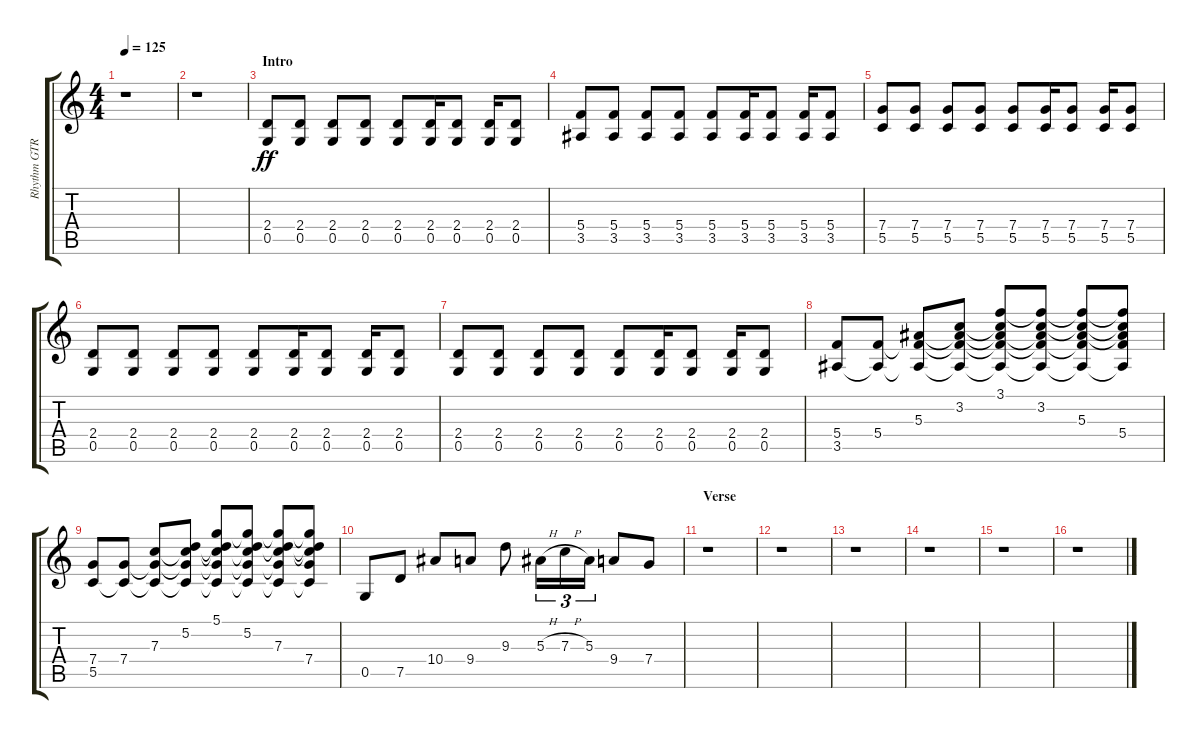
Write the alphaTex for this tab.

\track ("Rhythm GTR 1" "Rhythm GTR") {instrument overdrivenguitar}
\staff {score tabs}
\tuning (D4 A3 F3 C3 G2 C2) {hide}
\ts (4 4)
\tempo 125
\clef g2
\ks aminor
r.1{dy ff instrument overdrivenguitar} |
r.1 |
\section ("" "Intro")
(2.4 0.5).8 (2.4 0.5).8 (2.4 0.5).8 (2.4 0.5).8 (2.4 0.5).8 (2.4 0.5).16 (2.4 0.5).8 (2.4 0.5).16 (2.4 0.5).8 |
(5.4 3.5).8 (5.4 3.5).8 (5.4 3.5).8 (5.4 3.5).8 (5.4 3.5).8 (5.4 3.5).16 (5.4 3.5).8 (5.4 3.5).16 (5.4 3.5).8 |
(7.4 5.5).8 (7.4 5.5).8 (7.4 5.5).8 (7.4 5.5).8 (7.4 5.5).8 (7.4 5.5).16 (7.4 5.5).8 (7.4 5.5).16 (7.4 5.5).8 |
(2.4 0.5).8 (2.4 0.5).8 (2.4 0.5).8 (2.4 0.5).8 (2.4 0.5).8 (2.4 0.5).16 (2.4 0.5).8 (2.4 0.5).16 (2.4 0.5).8 |
(2.4 0.5).8 (2.4 0.5).8 (2.4 0.5).8 (2.4 0.5).8 (2.4 0.5).8 (2.4 0.5).16 (2.4 0.5).8 (2.4 0.5).16 (2.4 0.5).8 |
(5.4 3.5).8 (5.4 3.5{t}).8 (5.3 5.4{t} 3.5{t}).8 (3.2 5.3{t} 5.4{t} 3.5{t}).8 (3.1 3.2{t} 5.3{t} 5.4{t} 3.5{t}).8 (3.1{t} 3.2 5.3{t} 5.4{t} 3.5{t}).8 (3.1{t} 3.2{t} 5.3 5.4{t} 3.5{t}).8 (3.1{t} 3.2{t} 5.3{t} 5.4 3.5{t}).8 |
(7.4 5.5).8 (7.4 5.5{t}).8 (7.3 7.4{t} 5.5{t}).8 (5.2 7.3{t} 7.4{t} 5.5{t}).8 (5.1 5.2{t} 7.3{t} 7.4{t} 5.5{t}).8 (5.1{t} 5.2 7.3{t} 7.4{t} 5.5{t}).8 (5.1{t} 5.2{t} 7.3 7.4{t} 5.5{t}).8 (5.1{t} 5.2{t} 7.3{t} 7.4 5.5{t}).8 |
0.5.8 7.5.8 10.4.8 9.4.8 9.3.8 5.3{h}.16{tu (3 2)} 7.3{h}.16{tu (3 2)} 5.3.16{tu (3 2)} 9.4.8 7.4.8 |
\section ("" "Verse")
r.1 |
r.1 |
r.1 |
r.1 |
r.1 |
r.1
